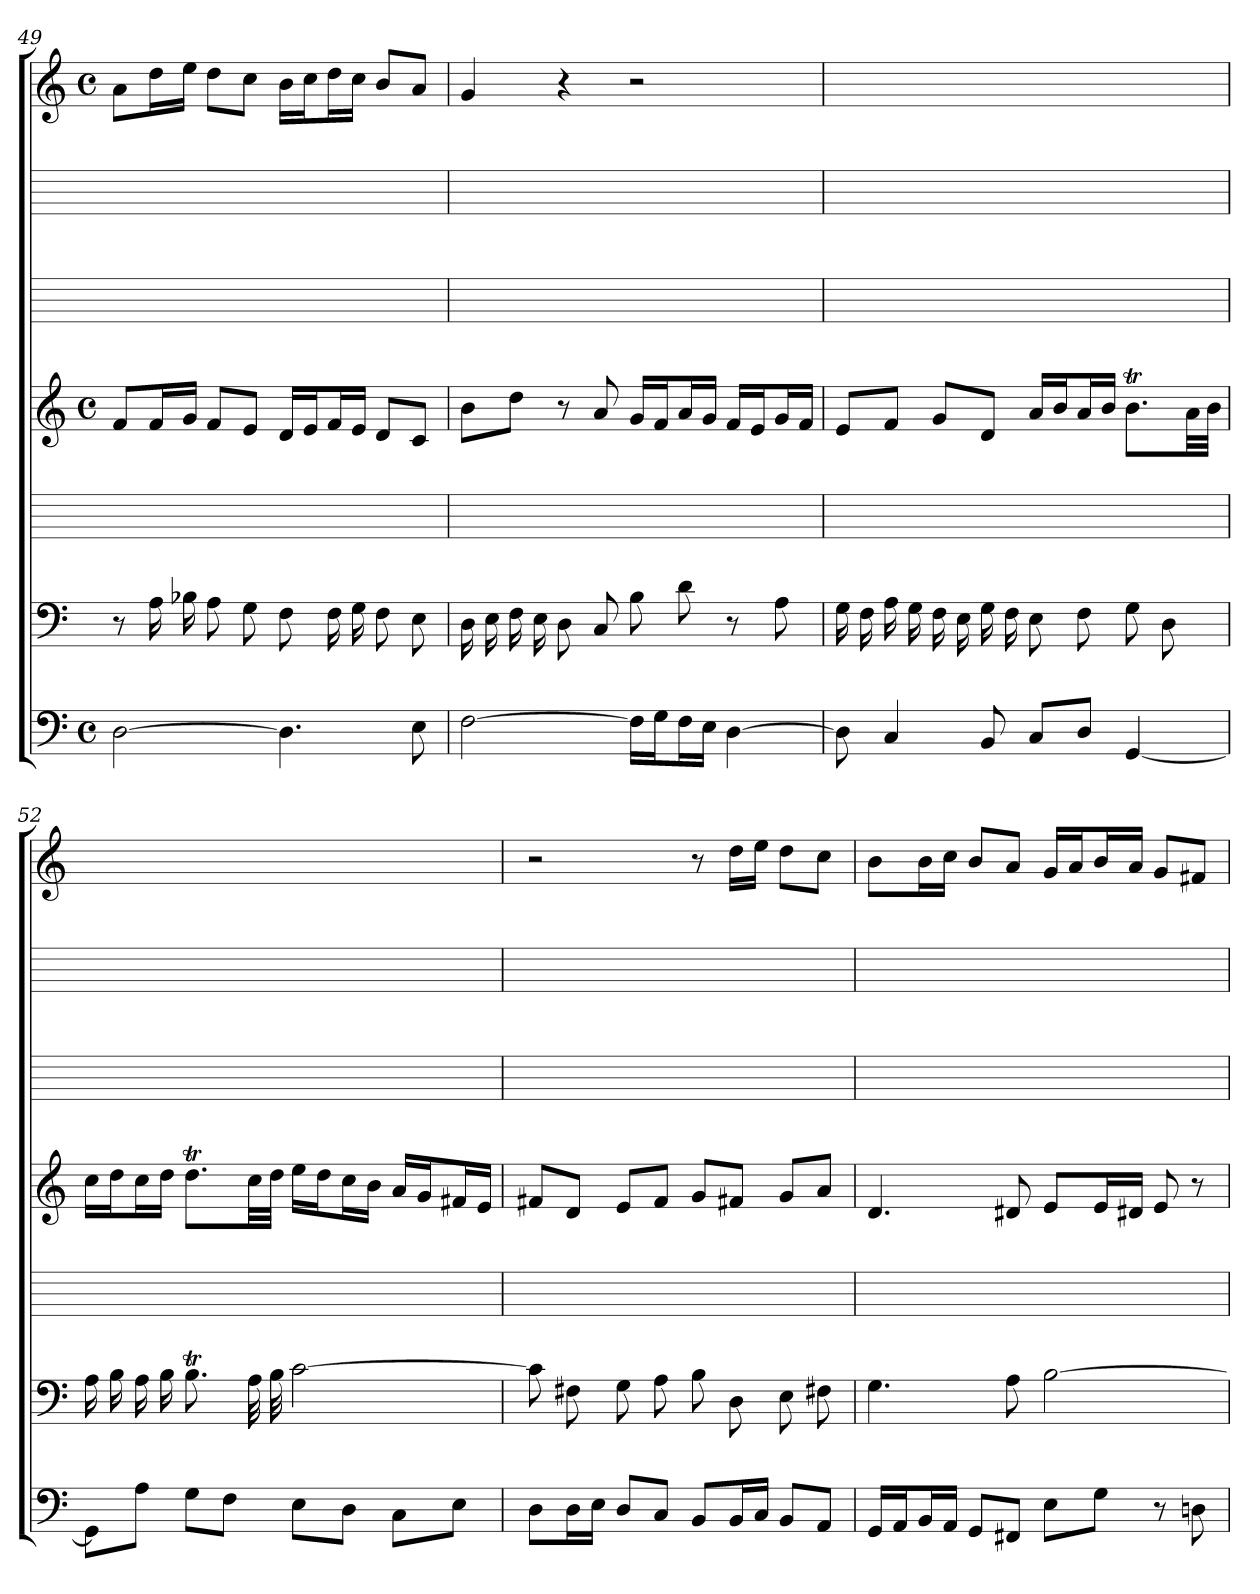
**kern	**kern	**kern	**kern	**kern	**kern	**kern
*part7	*part6	*part5	*part4	*part3	*part2	*part1
*staff7	*staff6	*staff5	*staff4	*staff3	*staff2	*staff1
*clefF4	*clefF4	*	*clefG2	*	*	*clefG2
*M4/4	*	*	*M4/4	*	*	*M4/4
*met(c)	*	*	*met(c)	*	*	*met(c)
=49	=49	=49	=49	=49	=49	=49
[2D	8r	1ryy	8f/L	1ryy	1ryy	8a\L
.	16A	.	16f/L	.	.	16dd\L
.	16B-X	.	16g/JJ	.	.	16ee\JJ
.	8A	.	8f/L	.	.	8dd\L
.	8G	.	8e/J	.	.	8cc\J
4.D]	8F	.	16d/LL	.	.	16b\LL
.	.	.	16e/J	.	.	16cc\J
.	16F	.	16f/L	.	.	16dd\L
.	16G	.	16e/JJ	.	.	16cc\JJ
.	8F	.	8d/L	.	.	8b/L
8E	8E	.	8c/J	.	.	8a/J
=50	=50	=50	=50	=50	=50	=50
[2F	16D	1ryy	8b\L	1ryy	1ryy	4g
.	16E	.	.	.	.	.
.	16F	.	8dd\J	.	.	.
.	16E	.	.	.	.	.
.	8D	.	8r	.	.	4r
.	8C	.	8a	.	.	.
16F\LL]	8B	.	16g/LL	.	.	2r
16G\J	.	.	16f/J	.	.	.
16F\L	8d	.	16a/L	.	.	.
16E\JJ	.	.	16g/JJ	.	.	.
[4D	8r	.	16f/LL	.	.	.
.	.	.	16e/J	.	.	.
.	8A	.	16g/L	.	.	.
.	.	.	16f/JJ	.	.	.
=51	=51	=51	=51	=51	=51	=51
8D]	16G	1ryy	8e/L	1ryy	1ryy	1ryy
.	16F	.	.	.	.	.
4C	16A	.	8f/J	.	.	.
.	16G	.	.	.	.	.
.	16F	.	8g/L	.	.	.
.	16E	.	.	.	.	.
8BB	16G	.	8d/J	.	.	.
.	16F	.	.	.	.	.
8C/L	8E	.	16a/LL	.	.	.
.	.	.	16b/J	.	.	.
8D/J	8F	.	16a/L	.	.	.
.	.	.	16b/JJ	.	.	.
[4GG	8G	.	8.bt\L	.	.	.
.	8D	.	.	.	.	.
.	.	.	32a\LL	.	.	.
.	.	.	32b\JJJ	.	.	.
=52	=52	=52	=52	=52	=52	=52
8GG\L]	16A	1ryy	16cc\LL	1ryy	1ryy	1ryy
.	16B	.	16dd\J	.	.	.
8A\J	16A	.	16cc\L	.	.	.
.	16B	.	16dd\JJ	.	.	.
8G\L	8.Bt	.	8.ddT\L	.	.	.
8F\J	.	.	.	.	.	.
.	32A	.	32cc\LL	.	.	.
.	32B	.	32dd\JJJ	.	.	.
8E\L	[2c	.	16ee\LL	.	.	.
.	.	.	16dd\J	.	.	.
8D\J	.	.	16cc\L	.	.	.
.	.	.	16b\JJ	.	.	.
8C\L	.	.	16a/LL	.	.	.
.	.	.	16g/J	.	.	.
8E\J	.	.	16f#X/L	.	.	.
.	.	.	16e/JJ	.	.	.
=53	=53	=53	=53	=53	=53	=53
8D\L	8c]	1ryy	8f#X/L	1ryy	1ryy	2r
16D\L	8F#X	.	8d/J	.	.	.
16E\JJ	.	.	.	.	.	.
8D/L	8G	.	8e/L	.	.	.
8C/J	8A	.	8f#/J	.	.	.
8BB/L	8B	.	8g/L	.	.	8r
16BB/L	8D	.	8f#X/J	.	.	16dd\LL
16C/JJ	.	.	.	.	.	16ee\JJ
8BB/L	8E	.	8g/L	.	.	8dd\L
8AA/J	8F#X	.	8a/J	.	.	8cc\J
=54	=54	=54	=54	=54	=54	=54
16GG/LL	4.G	1ryy	4.d	1ryy	1ryy	8b\L
16AA/J	.	.	.	.	.	.
16BB/L	.	.	.	.	.	16b\L
16AA/JJ	.	.	.	.	.	16cc\JJ
8GG/L	.	.	.	.	.	8b/L
8FF#X/J	8A	.	8d#X	.	.	8a/J
8E\L	[2B	.	8e/L	.	.	16g/LL
.	.	.	.	.	.	16a/J
8G\J	.	.	16e/L	.	.	16b/L
.	.	.	16d#X/JJ	.	.	16a/JJ
8r	.	.	8e	.	.	8g/L
8Dn	.	.	8r	.	.	8f#X/J
=	=	=	=	=	=	=
*-	*-	*-	*-	*-	*-	*-
